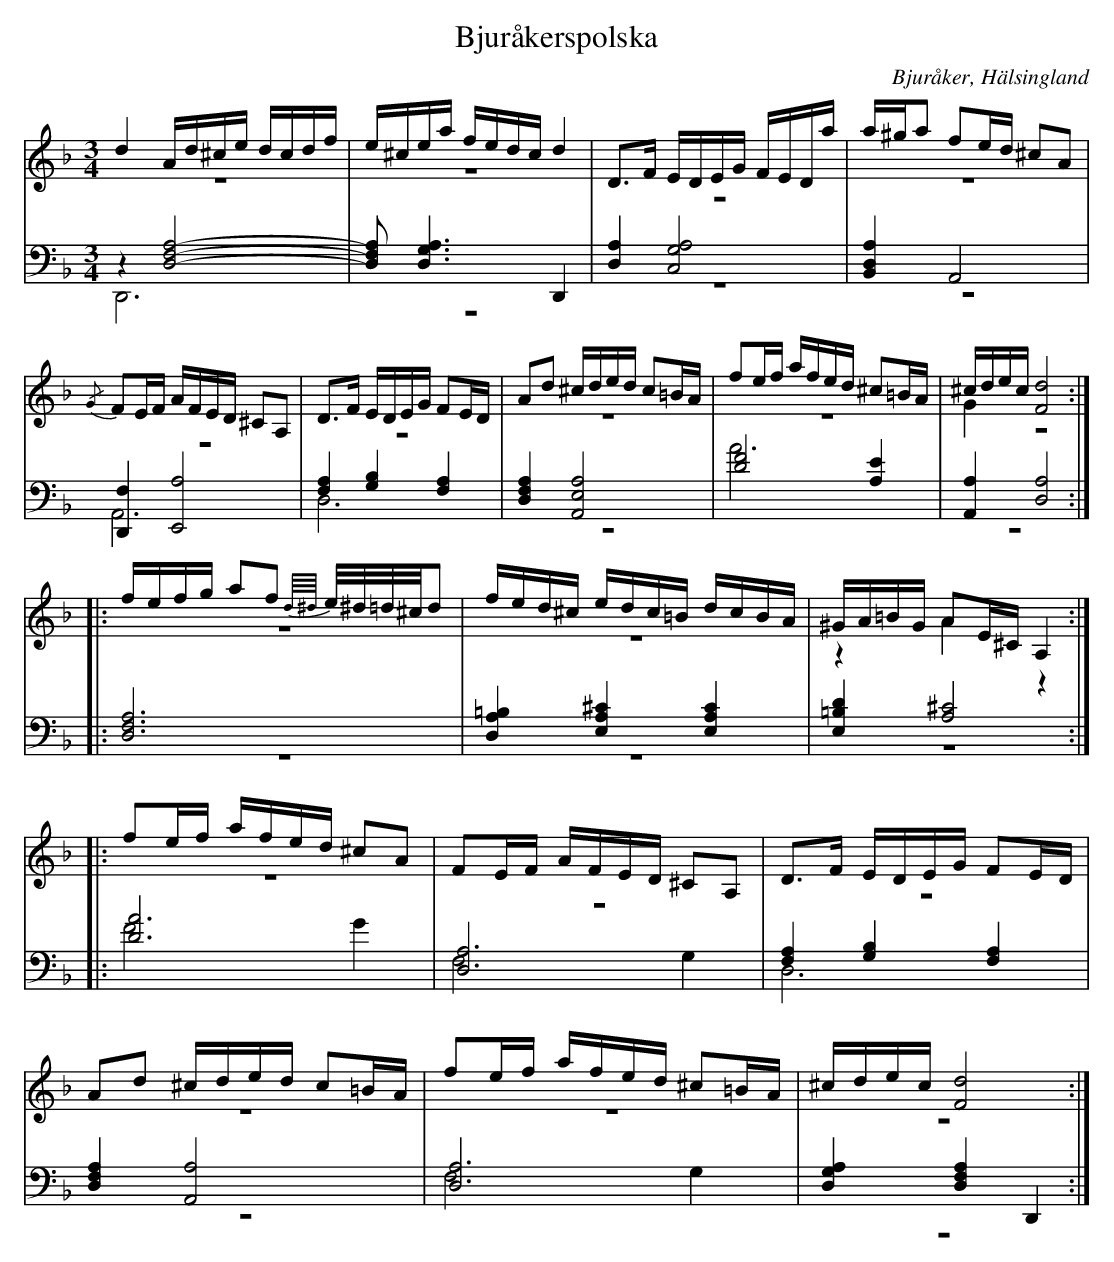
X:1
T: Bjuråkerspolska
O: Bjuråker, Hälsingland
M: 3/4
L: 1/16
K: Dm
V:1
V:2 merge
V:3
V:4 merge
V:1
d4 Ad^ce dcdf |e^cea fedc d4|D2>F2 EDEG FEDa|a^ga2 f2ed ^c2A2|
{/G}F2EF AFED ^C2A,2|D2>F2 EDEG F2ED|A2d2 ^cded c2=BA|f2ef afed ^c2=BA|^cdec [F8d8]:|
|:fefg a2f2 {d//^d//}e/^d/=d/^c/d2 |fed^c edc=B dcBA|^GA=BG A2E^C A,4:|
|:f2ef afed ^c2A2|F2EF AFED ^C2A,2|D2>F2 EDEG F2ED|
A2d2 ^cded c2=BA|f2ef afed ^c2=BA|^cdec [F8d8]:|
V:2
z12|z12|z12|z12|
z12|z12|z12|z12|G4 z8:|
|:z12|z12|z4 A4 z4:|
|:z12|z12|z12|
z12|z12|z12:|
V:3 clef=bass
z4 [D,8F,8 A,8]-|[D,2F,2 A,2] [D,6G,6A,6] D,,4|[D,4A,4] [C,8G,8A,8]|[B,,4D,4A,4] A,,8|
[D,,4F,4] [E,,8A,8]|[F,4A,4] [G,4B,4] [F,4A,4]|[D,4F,4A,4] [A,,8E,8A,8]|[D8F8] [A,4E4]|[A,,4A,4] [D,8A,8]:|
|:[D,12F,12A,12]|[D,4A,4=B,4] [E,4A,4^C4] [E,4A,4C4]|[E,4=B,4D4] [A,8^C8]:|
|:[D12A12]|[D,12A,12]|[F,4A,4] [G,4B,4] [F,4A,4]|
[D,4F,4A,4] [A,,8A,8]|[D,12A,12]|[D,4G,4A,4] [D,4F,4A,4] D,,4:|
V:4 clef=bass
D,,12|z12|z12|z12|
A,,12|D,12|z12|A12|z12:|
|:z12|z12|z12:|
|:F8 G4|F,8 G,4|D,12|
z12|F,8 G,4|z12:|
